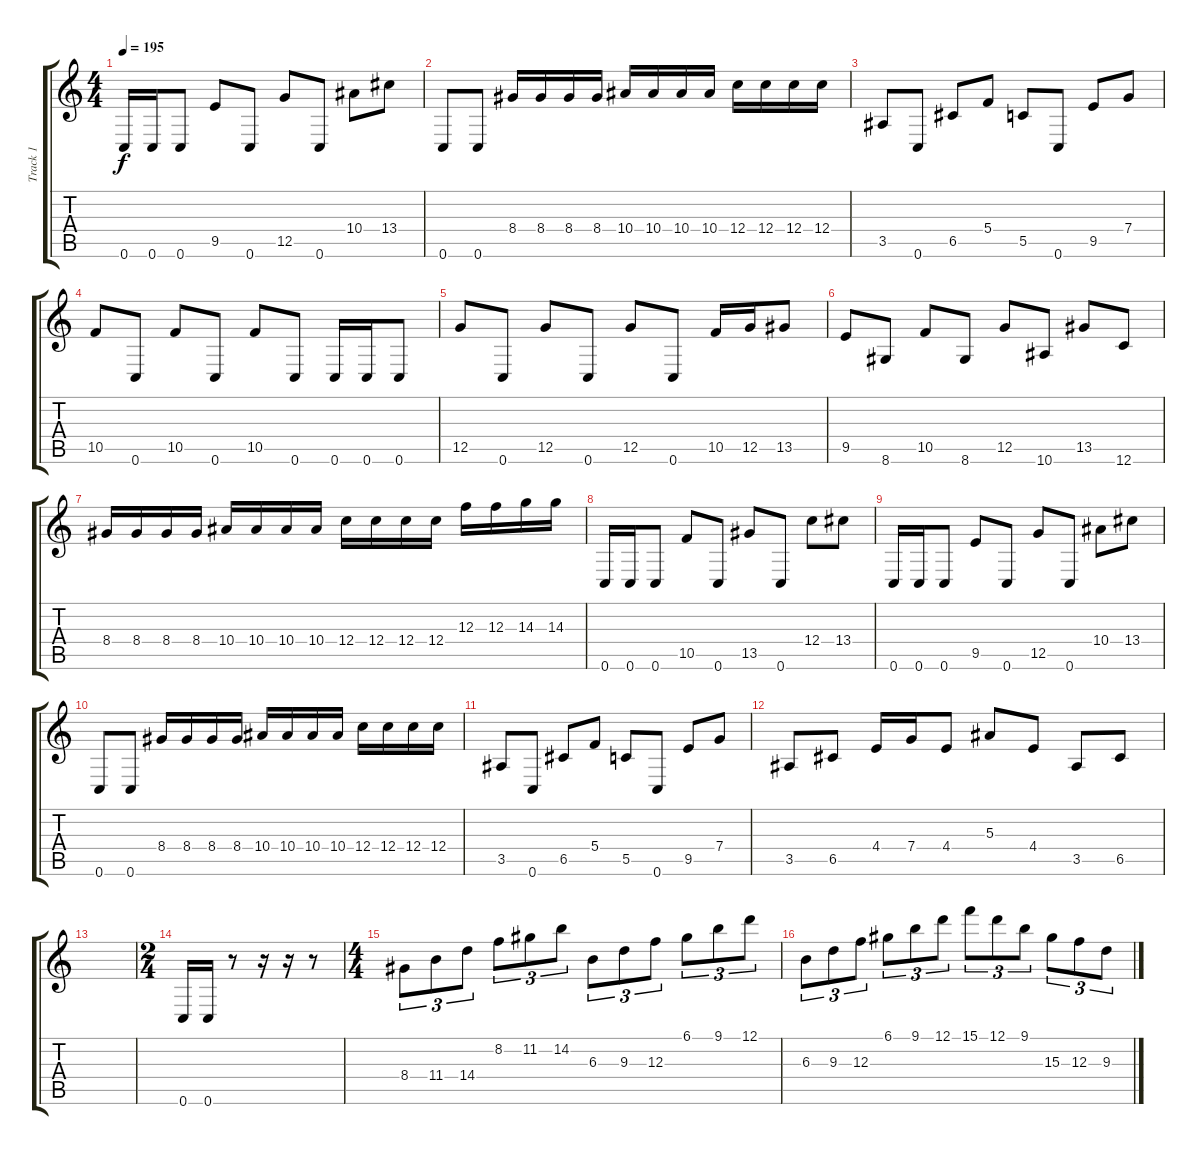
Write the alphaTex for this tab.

\track ("Track 1" "Track 1") {instrument distortionguitar}
\staff {score tabs}
\tuning (D4 A3 F3 C3 G2 C2) {hide}
\ts (4 4)
\tempo 195
\clef g2
\ks c
0.6.16{dy f} 0.6.16 0.6.8 9.5.8 0.6.8 12.5.8 0.6.8 10.4.8 13.4.8 |
0.6.8 0.6.8 8.4.16 8.4.16 8.4.16 8.4.16 10.4.16 10.4.16 10.4.16 10.4.16 12.4.16 12.4.16 12.4.16 12.4.16 |
3.5.8 0.6.8 6.5.8 5.4.8 5.5.8 0.6.8 9.5.8 7.4.8 |
10.5.8 0.6.8 10.5.8 0.6.8 10.5.8 0.6.8 0.6.16 0.6.16 0.6.8 |
12.5.8 0.6.8 12.5.8 0.6.8 12.5.8 0.6.8 10.5.16 12.5.16 13.5.8 |
9.5.8 8.6.8 10.5.8 8.6.8 12.5.8 10.6.8 13.5.8 12.6.8 |
8.4.16 8.4.16 8.4.16 8.4.16 10.4.16 10.4.16 10.4.16 10.4.16 12.4.16 12.4.16 12.4.16 12.4.16 12.3.16 12.3.16 14.3.16 14.3.16 |
0.6.16 0.6.16 0.6.8 10.5.8 0.6.8 13.5.8 0.6.8 12.4.8 13.4.8 |
0.6.16 0.6.16 0.6.8 9.5.8 0.6.8 12.5.8 0.6.8 10.4.8 13.4.8 |
0.6.8 0.6.8 8.4.16 8.4.16 8.4.16 8.4.16 10.4.16 10.4.16 10.4.16 10.4.16 12.4.16 12.4.16 12.4.16 12.4.16 |
3.5.8 0.6.8 6.5.8 5.4.8 5.5.8 0.6.8 9.5.8 7.4.8 |
3.5.8{balance 0} 6.5.8 4.4.16 7.4.16 4.4.8 5.3.8 4.4.8 3.5.8 6.5.8 |
|
\ts (2 4)
0.6.16 0.6.16 r.8 r.16 r.16 r.8 |
\ts (4 4)
8.4.8{tu (3 2)} 11.4.8{tu (3 2)} 14.4.8{tu (3 2)} 8.2.8{tu (3 2)} 11.2.8{tu (3 2)} 14.2.8{tu (3 2)} 6.3.8{tu (3 2)} 9.3.8{tu (3 2)} 12.3.8{tu (3 2)} 6.1.8{tu (3 2)} 9.1.8{tu (3 2)} 12.1.8{tu (3 2)} |
6.3.8{tu (3 2)} 9.3.8{tu (3 2)} 12.3.8{tu (3 2)} 6.1.8{tu (3 2)} 9.1.8{tu (3 2)} 12.1.8{tu (3 2)} 15.1.8{tu (3 2)} 12.1.8{tu (3 2)} 9.1.8{tu (3 2)} 15.3.8{tu (3 2)} 12.3.8{tu (3 2)} 9.3.8{tu (3 2)}
